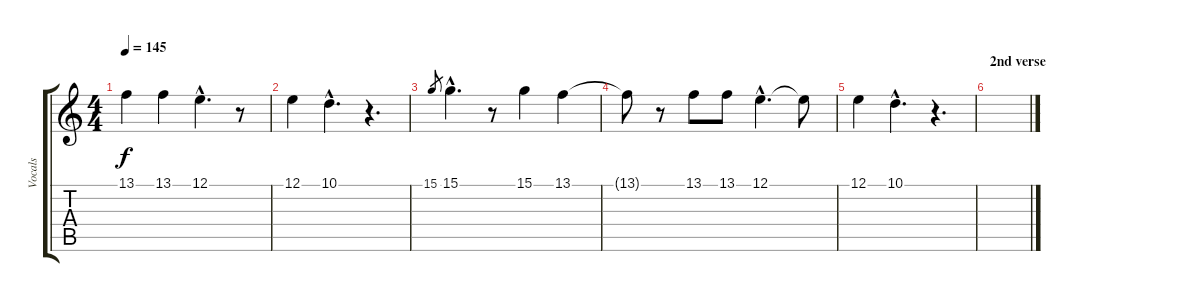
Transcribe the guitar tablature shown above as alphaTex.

\track ("Vocals" "Vocals") {instrument cello}
\staff {score tabs}
\tuning (E4 B3 G3 D3 A2 D2) {hide}
\ts (4 4)
\tempo 145
\clef g2
\ks c
13.1{t}.4{dy f} 13.1.4 12.1{hac}.4{d} r.8 |
12.1.4 10.1{hac}.4{d} r.4{d} |
15.1.8{gr} 15.1{hac}.4{d} r.8 15.1.4 13.1.4 |
13.1{t}.8 r.8 13.1.8 13.1.8 12.1{hac}.4{d} 12.1{t}.8 |
12.1.4 10.1{hac}.4{d} r.4{d} |
\section ("" "2nd verse")
